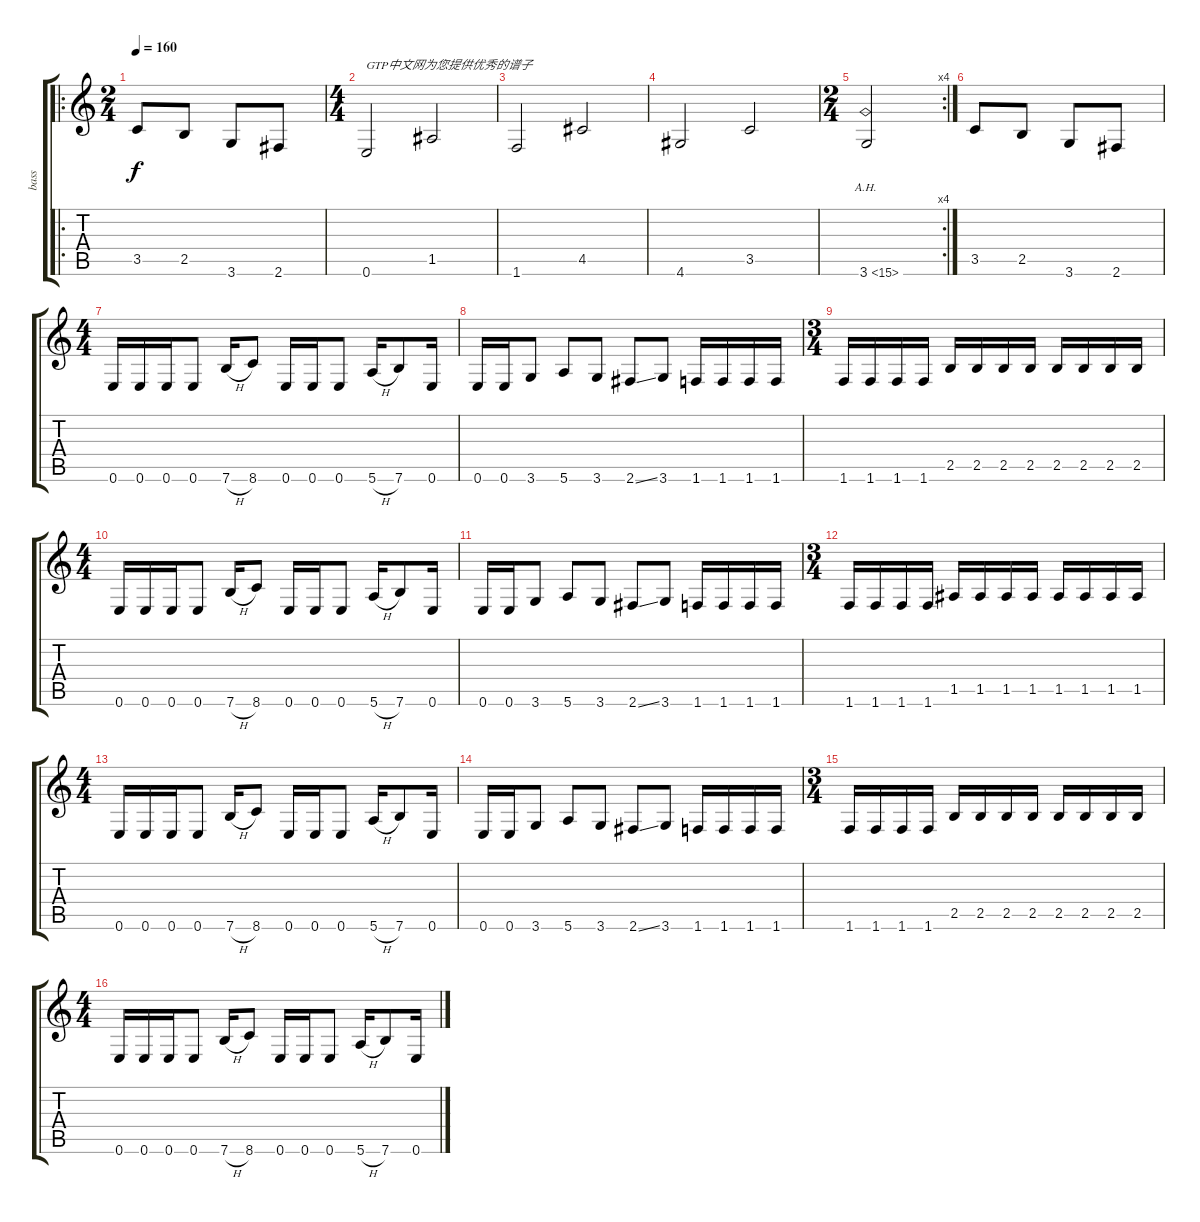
\track ("bass" "bass") {instrument electricbassfinger}
\staff {score tabs}
\tuning (E4 B3 G3 D3 A2 E2) {hide}
\ro
\ts (2 4)
\tempo 160
\clef g2
\ks c
3.5.8{dy f instrument electricbassfinger} 2.5.8 3.6.8 2.6.8 |
\ts (4 4)
0.6.2{txt "GTP中文网为您提供优秀的谱子"} 1.5.2 |
1.6.2 4.5.2 |
4.6.2 3.5.2 |
\rc 4
\ts (2 4)
3.6{ah 12}.2 |
3.5.8 2.5.8 3.6.8 2.6.8 |
\ts (4 4)
0.6.16 0.6.16 0.6.16 0.6.8 7.6{h}.16 8.6.8 0.6.16 0.6.16 0.6.8 5.6{h}.16 7.6.8 0.6.16 |
0.6.16 0.6.16 3.6.8 5.6.8 3.6.8 2.6{ss}.8 3.6.8 1.6.16 1.6.16 1.6.16 1.6.16 |
\ts (3 4)
1.6.16 1.6.16 1.6.16 1.6.16 2.5.16 2.5.16 2.5.16 2.5.16 2.5.16 2.5.16 2.5.16 2.5.16 |
\ts (4 4)
0.6.16 0.6.16 0.6.16 0.6.8 7.6{h}.16 8.6.8 0.6.16 0.6.16 0.6.8 5.6{h}.16 7.6.8 0.6.16 |
0.6.16 0.6.16 3.6.8 5.6.8 3.6.8 2.6{ss}.8 3.6.8 1.6.16 1.6.16 1.6.16 1.6.16 |
\ts (3 4)
1.6.16 1.6.16 1.6.16 1.6.16 1.5.16 1.5.16 1.5.16 1.5.16 1.5.16 1.5.16 1.5.16 1.5.16 |
\ts (4 4)
0.6.16 0.6.16 0.6.16 0.6.8 7.6{h}.16 8.6.8 0.6.16 0.6.16 0.6.8 5.6{h}.16 7.6.8 0.6.16 |
0.6.16 0.6.16 3.6.8 5.6.8 3.6.8 2.6{ss}.8 3.6.8 1.6.16 1.6.16 1.6.16 1.6.16 |
\ts (3 4)
1.6.16 1.6.16 1.6.16 1.6.16 2.5.16 2.5.16 2.5.16 2.5.16 2.5.16 2.5.16 2.5.16 2.5.16 |
\ts (4 4)
0.6.16 0.6.16 0.6.16 0.6.8 7.6{h}.16 8.6.8 0.6.16 0.6.16 0.6.8 5.6{h}.16 7.6.8 0.6.16
